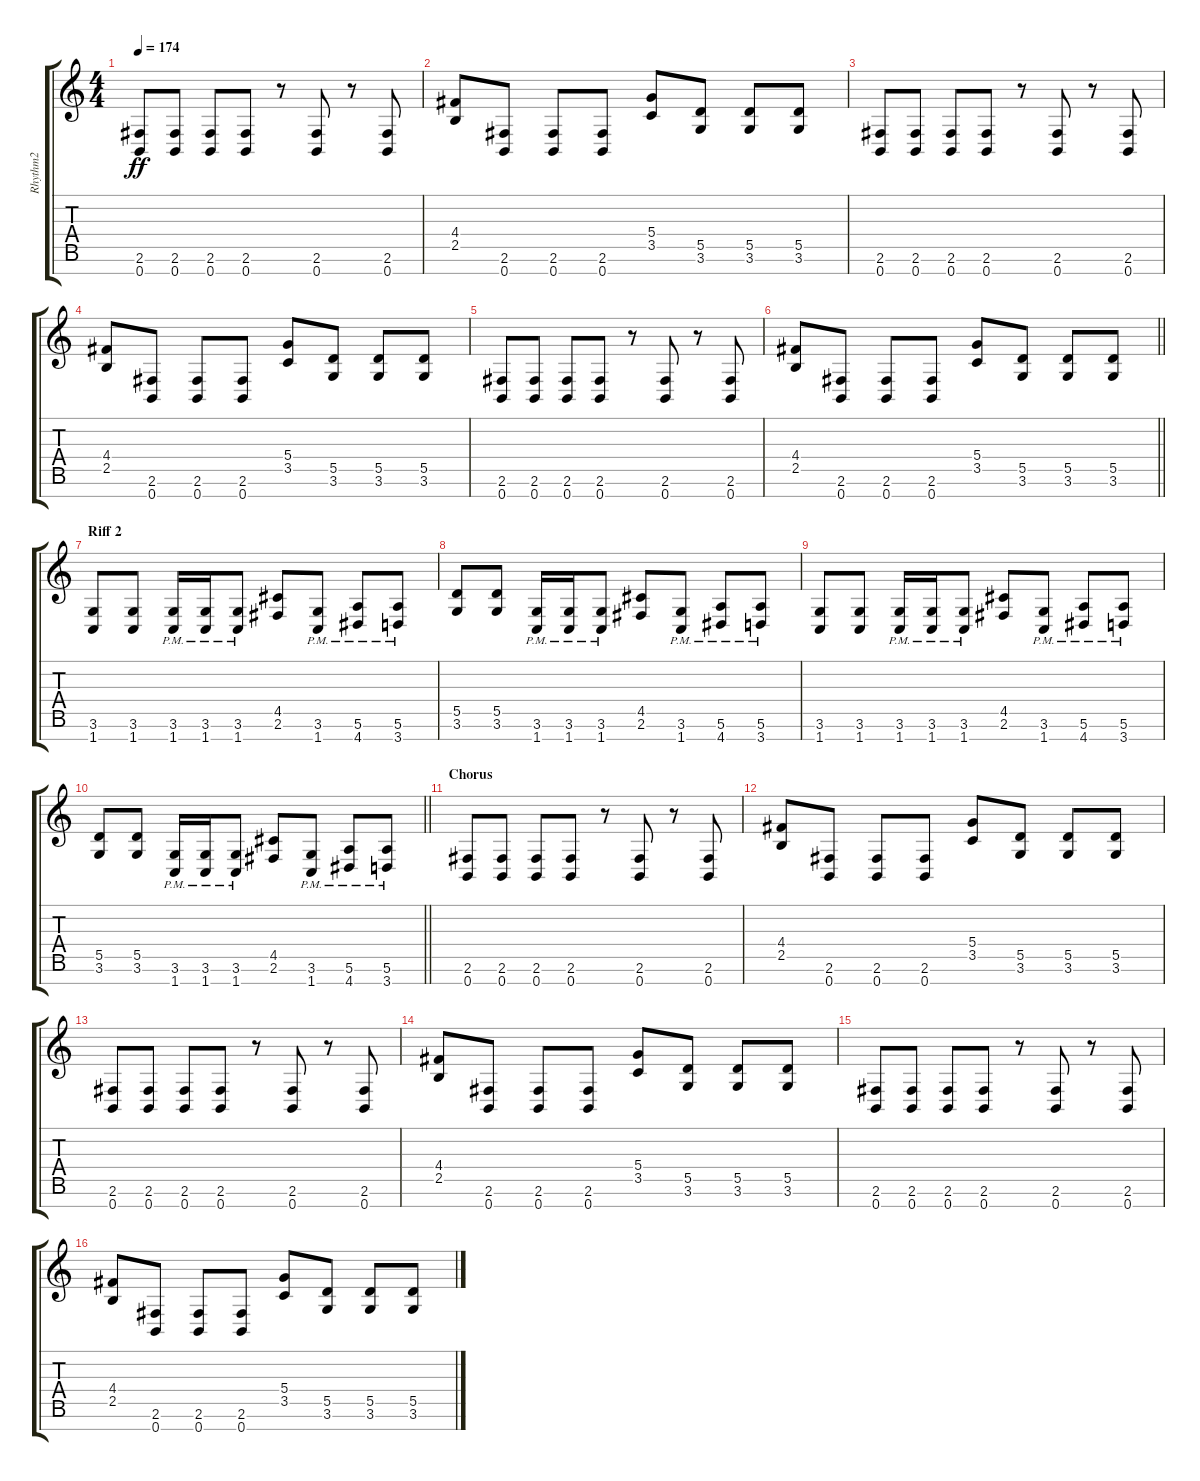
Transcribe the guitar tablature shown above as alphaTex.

\track ("Rhythm2" "Rhythm2") {instrument overdrivenguitar}
\staff {score tabs}
\tuning (E4 B3 G3 D3 A2 E2 B1) {hide}
\ts (4 4)
\tempo 174
\clef g2
\ks c
(2.6 0.7).8{dy ff} (2.6 0.7).8 (2.6 0.7).8 (2.6 0.7).8 r.8 (2.6 0.7).8 r.8 (2.6 0.7).8 |
(4.4 2.5).8 (2.6 0.7).8 (2.6 0.7).8 (2.6 0.7).8 (5.4 3.5).8 (5.5 3.6).8 (5.5 3.6).8 (5.5 3.6).8 |
(2.6 0.7).8 (2.6 0.7).8 (2.6 0.7).8 (2.6 0.7).8 r.8 (2.6 0.7).8 r.8 (2.6 0.7).8 |
(4.4 2.5).8 (2.6 0.7).8 (2.6 0.7).8 (2.6 0.7).8 (5.4 3.5).8 (5.5 3.6).8 (5.5 3.6).8 (5.5 3.6).8 |
(2.6 0.7).8 (2.6 0.7).8 (2.6 0.7).8 (2.6 0.7).8 r.8 (2.6 0.7).8 r.8 (2.6 0.7).8 |
\barLineRight lightlight
(4.4 2.5).8 (2.6 0.7).8 (2.6 0.7).8 (2.6 0.7).8 (5.4 3.5).8 (5.5 3.6).8 (5.5 3.6).8 (5.5 3.6).8 |
\section ("" "Riff 2")
(3.6 1.7).8 (3.6 1.7).8 (3.6{pm} 1.7{pm}).16 (3.6{pm} 1.7{pm}).16 (3.6{pm} 1.7{pm}).8 (4.5 2.6).8 (3.6{pm} 1.7{pm}).8 (5.6{pm} 4.7{pm}).8 (5.6{pm} 3.7{pm}).8 |
(5.5 3.6).8 (5.5 3.6).8 (3.6{pm} 1.7{pm}).16 (3.6{pm} 1.7{pm}).16 (3.6{pm} 1.7{pm}).8 (4.5 2.6).8 (3.6{pm} 1.7{pm}).8 (5.6{pm} 4.7{pm}).8 (5.6{pm} 3.7{pm}).8 |
(3.6 1.7).8 (3.6 1.7).8 (3.6{pm} 1.7{pm}).16 (3.6{pm} 1.7{pm}).16 (3.6{pm} 1.7{pm}).8 (4.5 2.6).8 (3.6{pm} 1.7{pm}).8 (5.6{pm} 4.7{pm}).8 (5.6{pm} 3.7{pm}).8 |
\barLineRight lightlight
(5.5 3.6).8 (5.5 3.6).8 (3.6{pm} 1.7{pm}).16 (3.6{pm} 1.7{pm}).16 (3.6{pm} 1.7{pm}).8 (4.5 2.6).8 (3.6{pm} 1.7{pm}).8 (5.6{pm} 4.7{pm}).8 (5.6{pm} 3.7{pm}).8 |
\section ("" "Chorus")
(2.6 0.7).8 (2.6 0.7).8 (2.6 0.7).8 (2.6 0.7).8 r.8 (2.6 0.7).8 r.8 (2.6 0.7).8 |
(4.4 2.5).8 (2.6 0.7).8 (2.6 0.7).8 (2.6 0.7).8 (5.4 3.5).8 (5.5 3.6).8 (5.5 3.6).8 (5.5 3.6).8 |
(2.6 0.7).8 (2.6 0.7).8 (2.6 0.7).8 (2.6 0.7).8 r.8 (2.6 0.7).8 r.8 (2.6 0.7).8 |
(4.4 2.5).8 (2.6 0.7).8 (2.6 0.7).8 (2.6 0.7).8 (5.4 3.5).8 (5.5 3.6).8 (5.5 3.6).8 (5.5 3.6).8 |
(2.6 0.7).8 (2.6 0.7).8 (2.6 0.7).8 (2.6 0.7).8 r.8 (2.6 0.7).8 r.8 (2.6 0.7).8 |
(4.4 2.5).8 (2.6 0.7).8 (2.6 0.7).8 (2.6 0.7).8 (5.4 3.5).8 (5.5 3.6).8 (5.5 3.6).8 (5.5 3.6).8
